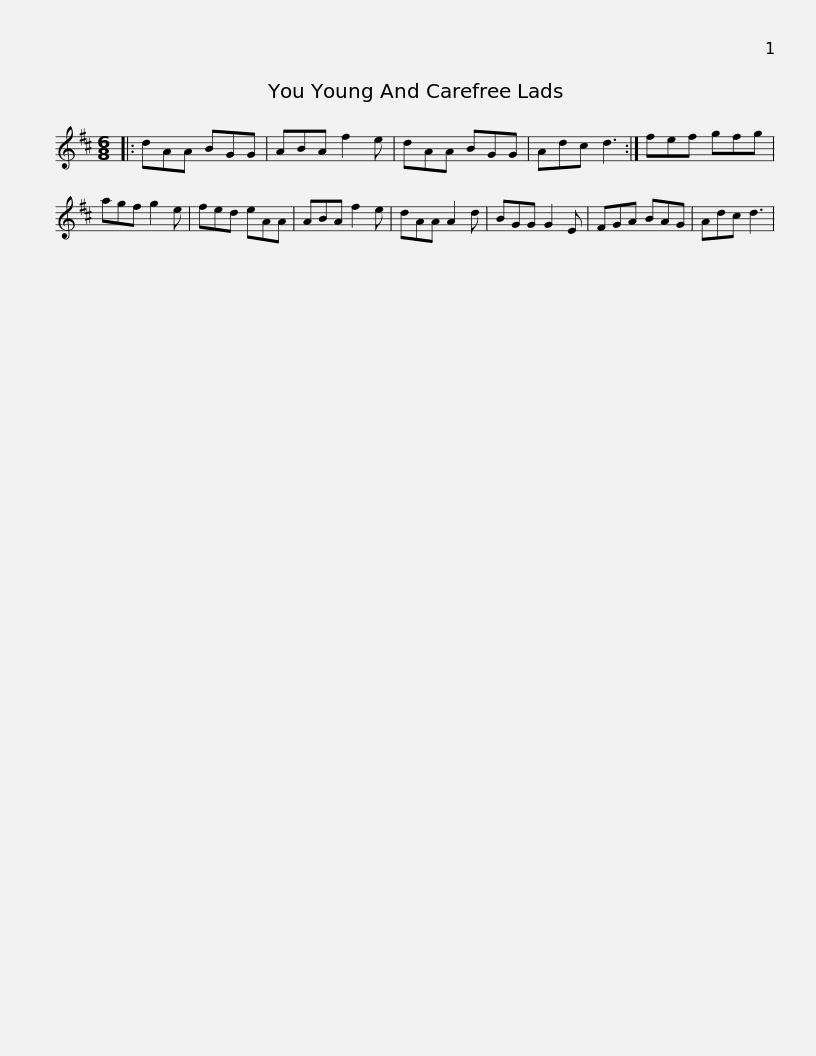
X:1
L:1/8
M:6/8
I:linebreak $
K:D
V:1 treble
V:1
|: dAA BGG | ABA f2 e | dAA BGG | Adc d3 :| fef gfg | %5
 agf g2 e | fed eAA |$ ABA f2 e | dAA A2 d | BGG G2 E | %10
 FGA BAG | Adc d3 | %12
